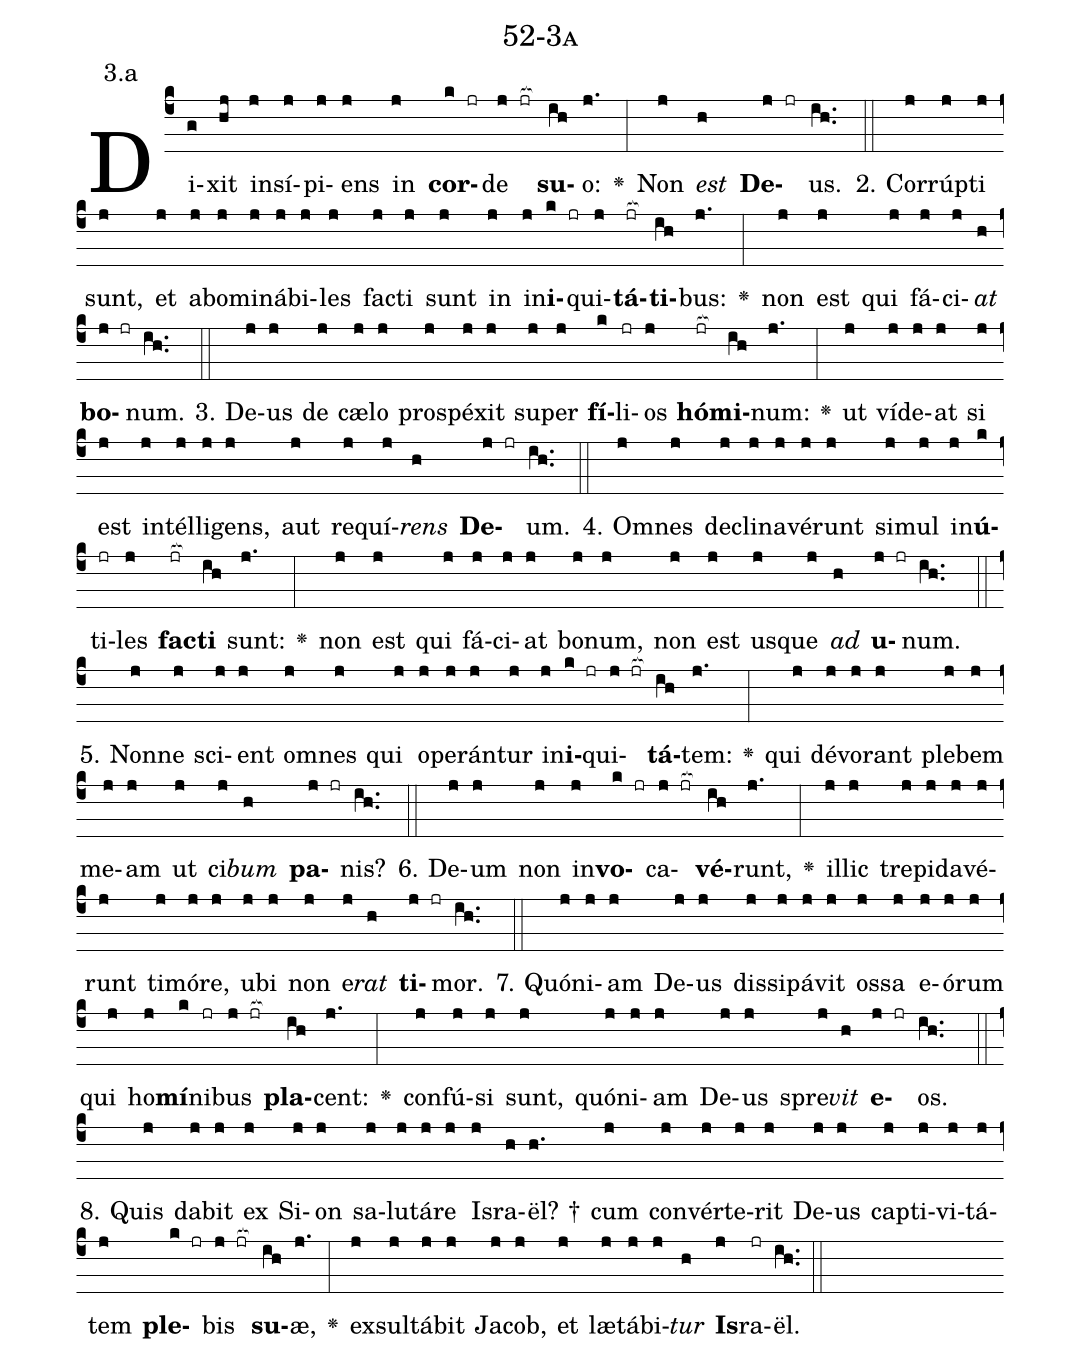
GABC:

name: 52-3a;
annotation: 3.a;
%%
(c4)Di(g)xit(hj) in(j)sí(j)pi(j)ens(j) in(j) <b>cor</b>(k jr)de(j jr[ocb:1{]) <b>su</b>(ih[ocb:0}])o:(j.) <v>\greheightstar</v>(:) Non(j) <i>est</i>(h) <b>De</b>(j jr)us.(ih..) (::)
2. Cor(j)rúp(j)ti(j) sunt,(j) et(j) ab(j)o(j)mi(j)ná(j)bi(j)les(j) fac(j)ti(j) sunt(j) in(j) in(j)<b>i</b>(k jr)qui(j)<b>tá</b>(jr[ocb:1{])<b>ti</b>(ih[ocb:0}])bus:(j.) <v>\greheightstar</v>(:) non(j) est(j) qui(j) fá(j)ci(j)<i>at</i>(h) <b>bo</b>(j jr)num.(ih..) (::)
3. De(j)us(j) de(j) cæ(j)lo(j) pro(j)spé(j)xit(j) su(j)per(j) <b>fí</b>(k)li(jr)os(j) <b>hó</b>(jr[ocb:1{])<b>mi</b>(ih[ocb:0}])num:(j.) <v>\greheightstar</v>(:) ut(j) ví(j)de(j)at(j) si(j) est(j) in(j)tél(j)li(j)gens,(j) aut(j) re(j)quí(j)<i>rens</i>(h) <b>De</b>(j jr)um.(ih..) (::)
4. Om(j)nes(j) de(j)cli(j)na(j)vé(j)runt(j) si(j)mul(j) in(j)<b>ú</b>(k)ti(jr)les(j) <b>fac</b>(jr[ocb:1{])<b>ti</b>(ih[ocb:0}]) sunt:(j.) <v>\greheightstar</v>(:) non(j) est(j) qui(j) fá(j)ci(j)at(j) bo(j)num,(j) non(j) est(j) us(j)que(j) <i>ad</i>(h) <b>u</b>(j jr)num.(ih..) (::)
5. Non(j)ne(j) sci(j)ent(j) om(j)nes(j) qui(j) o(j)pe(j)rán(j)tur(j) in(j)<b>i</b>(k jr)qui(j jr[ocb:1{])<b>tá</b>(ih[ocb:0}])tem:(j.) <v>\greheightstar</v>(:) qui(j) dé(j)vo(j)rant(j) ple(j)bem(j) me(j)am(j) ut(j) ci(j)<i>bum</i>(h) <b>pa</b>(j jr)nis?(ih..) (::)
6. De(j)um(j) non(j) in(j)<b>vo</b>(k jr)ca(j jr[ocb:1{])<b>vé</b>(ih[ocb:0}])runt,(j.) <v>\greheightstar</v>(:) il(j)lic(j) tre(j)pi(j)da(j)vé(j)runt(j) ti(j)mó(j)re,(j) u(j)bi(j) non(j) e(j)<i>rat</i>(h) <b>ti</b>(j jr)mor.(ih..) (::)
7. Quón(j)i(j)am(j) De(j)us(j) dis(j)si(j)pá(j)vit(j) os(j)sa(j) e(j)ó(j)rum(j) qui(j) ho(j)<b>mí</b>(k)ni(jr)bus(j jr[ocb:1{]) <b>pla</b>(ih[ocb:0}])cent:(j.) <v>\greheightstar</v>(:) con(j)fú(j)si(j) sunt,(j) quón(j)i(j)am(j) De(j)us(j) spre(j)<i>vit</i>(h) <b>e</b>(j jr)os.(ih..) (::)
8. Quis(j) da(j)bit(j) ex(j) Si(j)on(j) sa(j)lu(j)tá(j)re(j) Is(j)ra(h)ël? †(h.) cum(j) con(j)vér(j)te(j)rit(j) De(j)us(j) cap(j)ti(j)vi(j)tá(j)tem(j) <b>ple</b>(k jr)bis(j jr[ocb:1{]) <b>su</b>(ih[ocb:0}])æ,(j.) <v>\greheightstar</v>(:) ex(j)sul(j)tá(j)bit(j) Ja(j)cob,(j) et(j) læ(j)tá(j)bi(j)<i>tur</i>(h) <b>Is</b>(j)ra(jr)ël.(ih..) (::)
